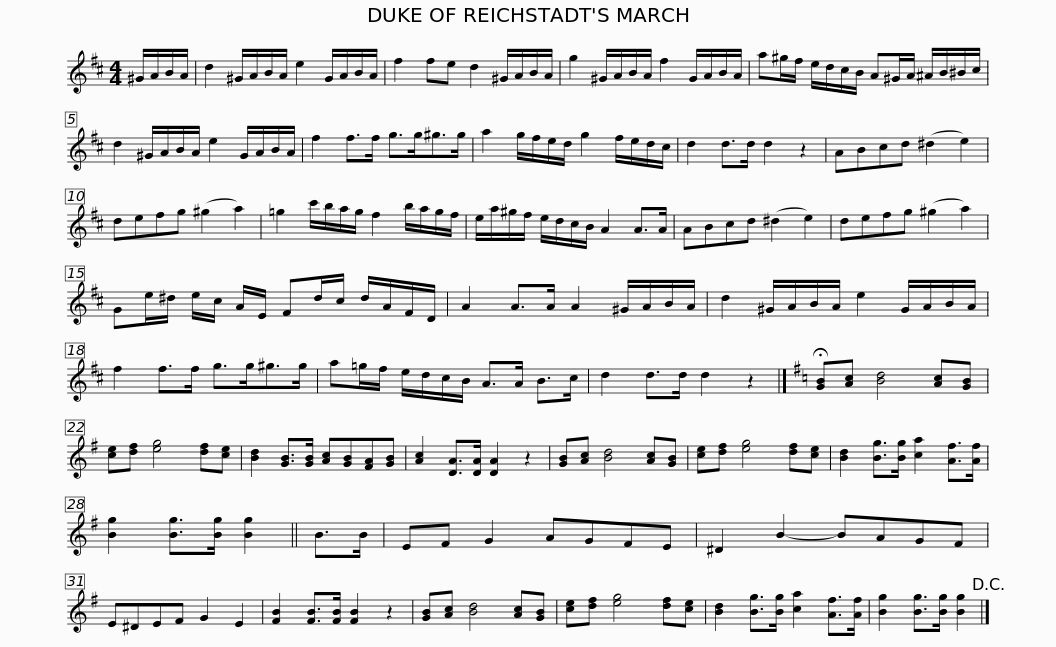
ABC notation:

X:1
L:1/8
M:4/4
I:linebreak $
K:D
V:1 treble
V:1
 ^G/A/B/A/ | d2 ^G/A/B/A/ e2 G/A/B/A/ | f2 fe d2 ^G/A/B/A/ | g2 ^G/A/B/A/ f2 G/A/B/A/ |$ a^g/f/ e/d/c/B/ A^G/A/ ^A/B/^B/c/ | %5
 d2 ^G/A/B/A/ e2 G/A/B/A/ | f2 f>f g>g^g>g | a2 g/f/e/d/ g2 f/e/d/c/ |$ d2 d>d d2 z2 | ABcd (^d2 e2) | %10
 defg (^g2 a2) | =g2 c'/b/a/g/ f2 b/a/g/f/ | e/a/^g/f/ e/d/c/B/ A2 A>A |$ ABcd (^d2 e2) | defg (^g2 a2) | %15
 Ge/^d/ e/c/ A/E/ Fd/c/ d/A/F/D/ | A2 A>A A2 ^G/A/B/A/ |$ d2 ^G/A/B/A/ e2 G/A/B/A/ | f2 f>f g>g^g>g | a=g/f/ e/d/c/B/ A>A B>c | %20
 d2 d>d d2 z2 |][K:G] !fermata![GB][Ac] [Bd]4 [Ac][GB] |$ [ce][df] [eg]4 [df][ce] | [Bd]2 [GB]>[GB] [Ac][GB][FA][GB] | [Ac]2 [DA]>[DA] [DA]2 z2 | %25
 [GB][Ac] [Bd]4 [Ac][GB] | [ce][df] [eg]4 [df][ce] | [Bd]2 [Bg]>[Bg] [ca]2 [Af]>[Af] | [Bg]2 [Bg]>[Bg] [Bg]2 || B>B |$ %30
 EF G2 AGFE | ^D2 B2- BAGF | E^DEF G2 E2 | [FB]2 [FB]>[FB] [FB]2 z2 | [GB][Ac] [Bd]4 [Ac][GB] | %35
 [ce][df] [eg]4 [df][ce] | [Bd]2 [Bg]>[Bg] [ca]2 [Af]>[Af] |$ [Bg]2 [Bg]>[Bg] [Bg]2!D.C.! |] %38
